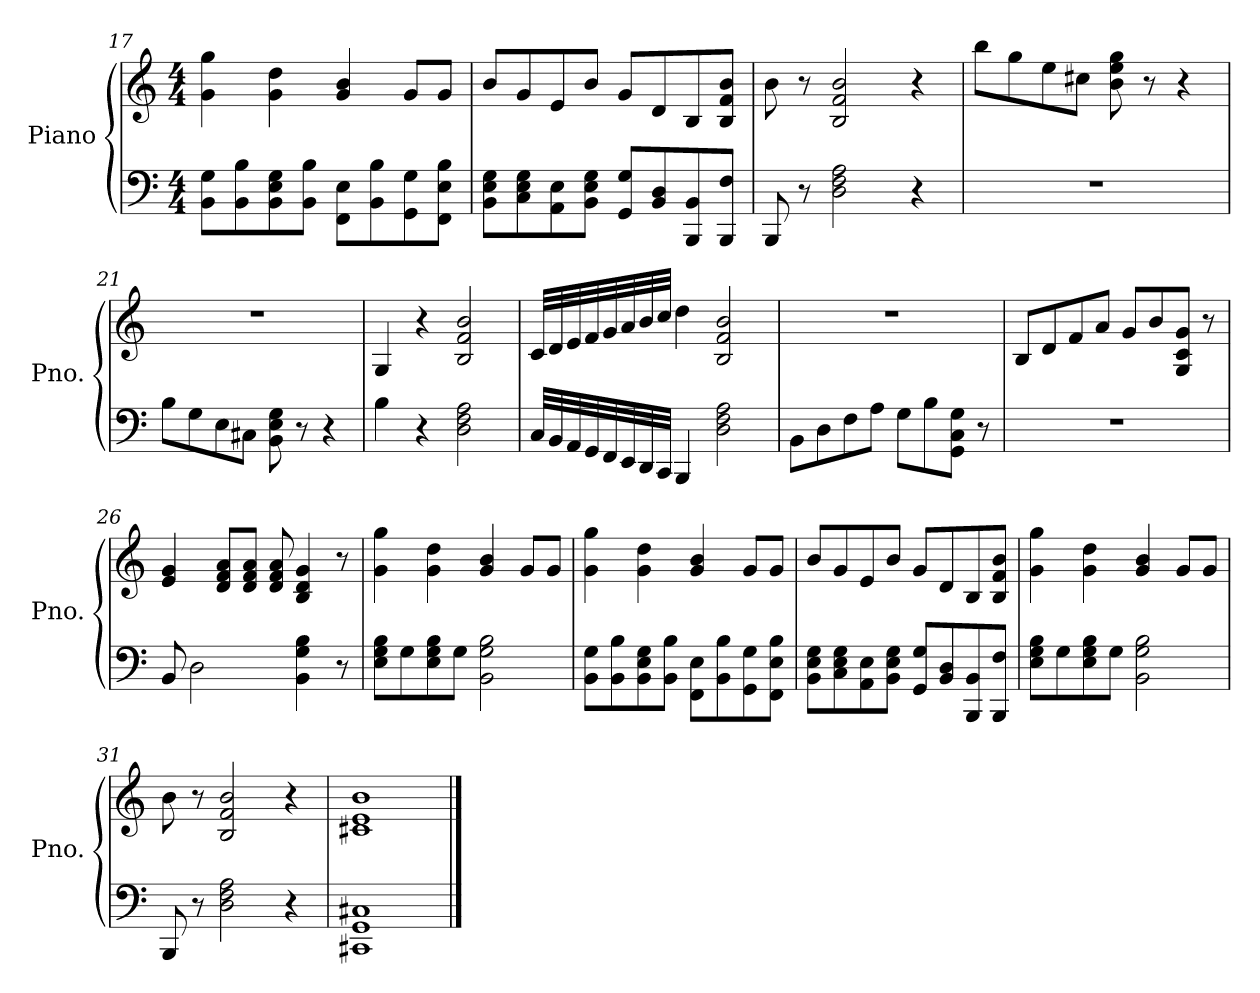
**kern	**kern
*part1	*part1
*staff2	*staff1
*I"Piano	*
*I'Pno.	*
!!LO:LB:g=z
*clefF4	*clefG2
*k[]	*k[]
*M4/4	*M4/4
=17	=17
8BB\ 8G\L	4g\ 4gg\
8BB\ 8B\	.
8BB\ 8E\ 8G\	4g\ 4dd\
8BB\ 8B\J	.
8FF\ 8E\L	4g/ 4b/
8BB\ 8B\	.
8GG\ 8G\	8g/L
8FF\ 8E\ 8B\J	8g/J
=18	=18
8BB\ 8E\ 8G\L	8b/L
8C\ 8E\ 8G\	8g/
8AA\ 8E\	8e/
8BB\ 8E\ 8G\J	8b/J
8GG/ 8G/L	8g/L
8BB/ 8D/	8d/
8BBB/ 8BB/	8B/
8BBB/ 8F/J	8B/ 8f/ 8b/J
=19	=19
8BBB/	8b\
8r	8r
2D\ 2F\ 2A\	2B/ 2f/ 2b/
4r	4r
=20	=20
1r	8bb\L
.	8gg\
.	8ee\
.	8cc#X\J
.	8b\ 8ee\ 8gg\
.	8r
.	4r
!!LO:PB:g=z
=21	=21
8B\L	1r
8G\	.
8E\	.
8C#X\J	.
8BB\ 8E\ 8G\	.
8r	.
4r	.
=22	=22
4B\	4G/
4r	4r
2D\ 2F\ 2A\	2B/ 2f/ 2b/
=23	=23
32C/LLL	32c/LLL
32BB/	32d/
32AA/	32e/
32GG/	32f/
32FF/	32g/
32EE/	32a/
32DD/	32b/
32CC/JJJ	32cc/JJJ
4BBB/	4dd\
2D\ 2F\ 2A\	2B/ 2f/ 2b/
=24	=24
8BB\L	1r
8D\	.
8F\	.
8A\J	.
8G\L	.
8B\	.
8GG\ 8C\ 8G\J	.
8r	.
!!LO:LB:g=z
=25	=25
1r	8B/L
.	8d/
.	8f/
.	8a/J
.	8g/L
.	8b/
.	8G/ 8c/ 8g/J
.	8r
=26	=26
8BB/	4e/ 4g/
2D\	.
.	8d/ 8f/ 8a/L
.	8d/ 8f/ 8a/J
.	8d/ 8f/ 8a/
4BB\ 4G\ 4B\	4B/ 4d/ 4g/
8r	8r
=27	=27
8E\ 8G\ 8B\L	4g\ 4gg\
8G\	.
8E\ 8G\ 8B\	4g\ 4dd\
8G\J	.
2BB\ 2G\ 2B\	4g/ 4b/
.	8g/L
.	8g/J
=28	=28
8BB\ 8G\L	4g\ 4gg\
8BB\ 8B\	.
8BB\ 8E\ 8G\	4g\ 4dd\
8BB\ 8B\J	.
8FF\ 8E\L	4g/ 4b/
8BB\ 8B\	.
8GG\ 8G\	8g/L
8FF\ 8E\ 8B\J	8g/J
!!LO:LB:g=z
=29	=29
8BB\ 8E\ 8G\L	8b/L
8C\ 8E\ 8G\	8g/
8AA\ 8E\	8e/
8BB\ 8E\ 8G\J	8b/J
8GG/ 8G/L	8g/L
8BB/ 8D/	8d/
8BBB/ 8BB/	8B/
8BBB/ 8F/J	8B/ 8f/ 8b/J
=30	=30
8E\ 8G\ 8B\L	4g\ 4gg\
8G\	.
8E\ 8G\ 8B\	4g\ 4dd\
8G\J	.
2BB\ 2G\ 2B\	4g/ 4b/
.	8g/L
.	8g/J
=31	=31
8BBB/	8b\
8r	8r
2D\ 2F\ 2A\	2B/ 2f/ 2b/
4r	4r
=32	=32
1CC#X 1GG 1C#X	1c#X 1e 1b
==	==
*-	*-
